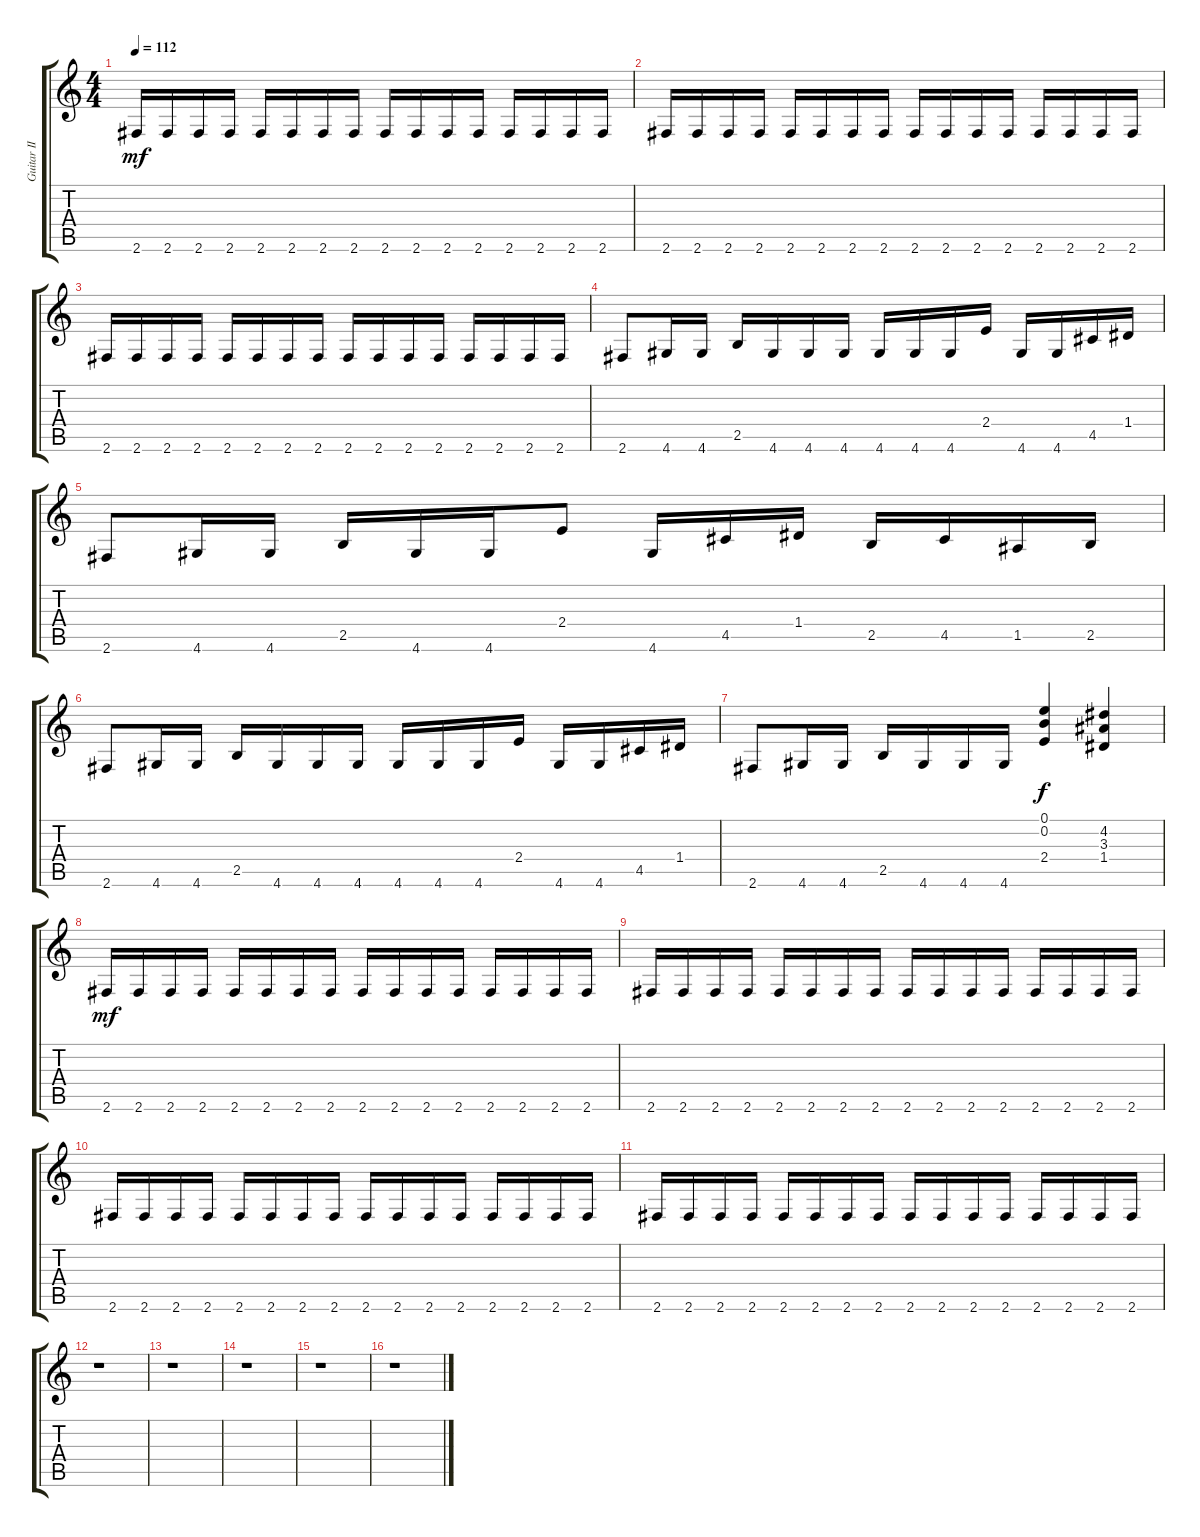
\track ("Guitar II" "Guitar II") {instrument distortionguitar}
\staff {score tabs}
\tuning (E4 B3 G3 D3 A2 E2) {hide}
\ts (4 4)
\tempo 112
\clef g2
\ks c
2.6.16{dy mf} 2.6.16 2.6.16 2.6.16 2.6.16 2.6.16 2.6.16 2.6.16 2.6.16 2.6.16 2.6.16 2.6.16 2.6.16 2.6.16 2.6.16 2.6.16 |
2.6.16 2.6.16 2.6.16 2.6.16 2.6.16 2.6.16 2.6.16 2.6.16 2.6.16 2.6.16 2.6.16 2.6.16 2.6.16 2.6.16 2.6.16 2.6.16 |
2.6.16 2.6.16 2.6.16 2.6.16 2.6.16 2.6.16 2.6.16 2.6.16 2.6.16 2.6.16 2.6.16 2.6.16 2.6.16 2.6.16 2.6.16 2.6.16 |
2.6.8 4.6.16 4.6.16 2.5.16 4.6.16 4.6.16 4.6.16 4.6.16 4.6.16 4.6.16 2.4.16 4.6.16 4.6.16 4.5.16 1.4.16 |
2.6.8 4.6.16 4.6.16 2.5.16 4.6.16 4.6.16 2.4.8 4.6.16 4.5.16 1.4.16 2.5.16 4.5.16 1.5.16 2.5.16 |
2.6.8 4.6.16 4.6.16 2.5.16 4.6.16 4.6.16 4.6.16 4.6.16 4.6.16 4.6.16 2.4.16 4.6.16 4.6.16 4.5.16 1.4.16 |
2.6.8 4.6.16 4.6.16 2.5.16 4.6.16 4.6.16 4.6.16 (0.1 0.2 2.4).4{dy f} (4.2 3.3 1.4).4 |
2.6.16{dy mf} 2.6.16 2.6.16 2.6.16 2.6.16 2.6.16 2.6.16 2.6.16 2.6.16 2.6.16 2.6.16 2.6.16 2.6.16 2.6.16 2.6.16 2.6.16 |
2.6.16 2.6.16 2.6.16 2.6.16 2.6.16 2.6.16 2.6.16 2.6.16 2.6.16 2.6.16 2.6.16 2.6.16 2.6.16 2.6.16 2.6.16 2.6.16 |
2.6.16 2.6.16 2.6.16 2.6.16 2.6.16 2.6.16 2.6.16 2.6.16 2.6.16 2.6.16 2.6.16 2.6.16 2.6.16 2.6.16 2.6.16 2.6.16 |
2.6.16 2.6.16 2.6.16 2.6.16 2.6.16 2.6.16 2.6.16 2.6.16 2.6.16 2.6.16 2.6.16 2.6.16 2.6.16 2.6.16 2.6.16 2.6.16 |
r.1 |
r.1 |
r.1 |
r.1 |
r.1
